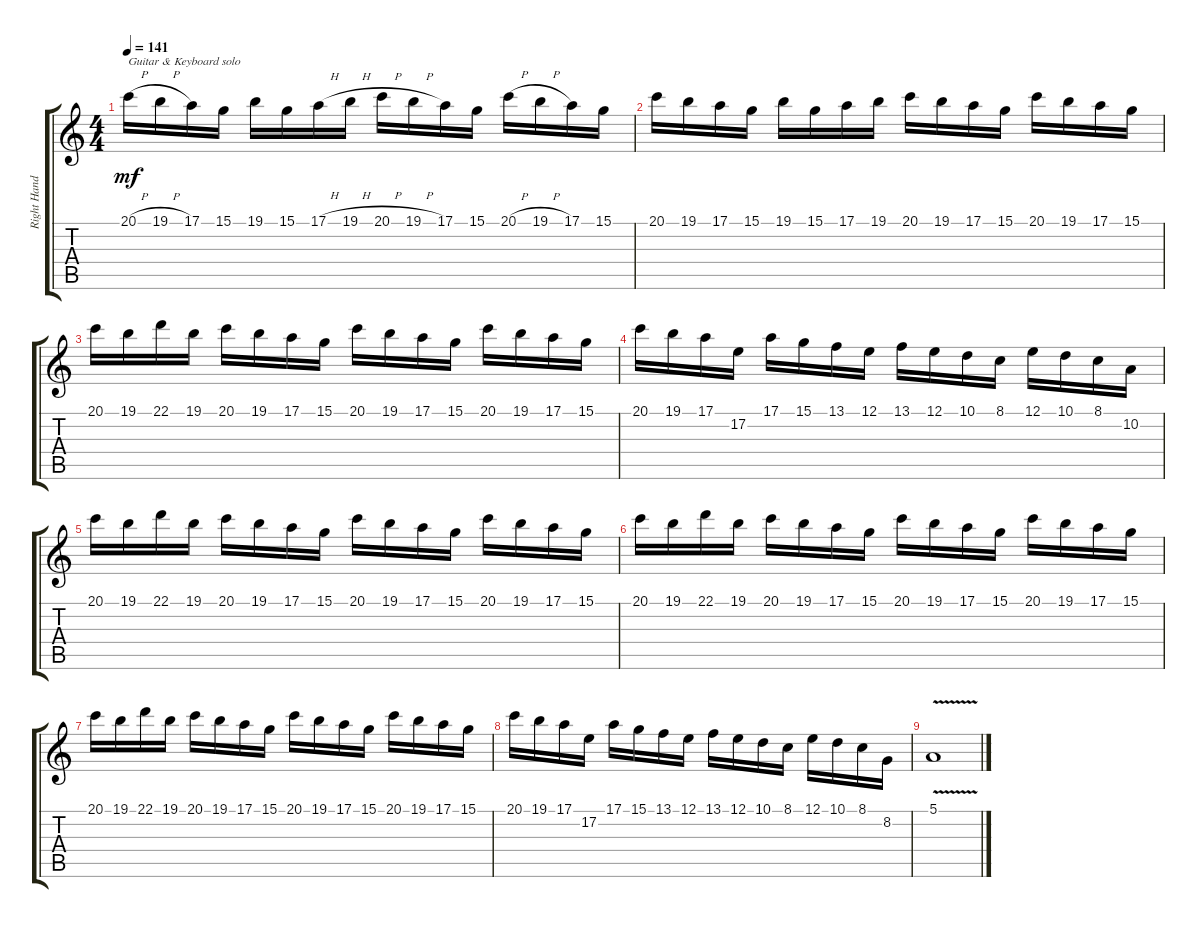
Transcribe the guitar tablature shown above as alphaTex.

\track ("Right Hand Keyboard" "Right Hand") {instrument stringensemble1}
\staff {score tabs}
\tuning (E4 B3 G3 D3 A2 E2) {hide}
\ts (4 4)
\tempo 141
\clef g2
\ks c
20.1{h}.16{txt "Guitar & Keyboard solo" dy mf volume 11 balance 9 instrument lead2sawtooth} 19.1{h}.16 17.1.16 15.1.16 19.1.16 15.1.16 17.1{h}.16 19.1{h}.16 20.1{h}.16 19.1{h}.16 17.1.16 15.1.16 20.1{h}.16 19.1{h}.16 17.1.16 15.1.16 |
20.1.16 19.1.16 17.1.16 15.1.16 19.1.16 15.1.16 17.1.16 19.1.16 20.1.16 19.1.16 17.1.16 15.1.16 20.1.16 19.1.16 17.1.16 15.1.16 |
20.1.16 19.1.16 22.1.16 19.1.16 20.1.16 19.1.16 17.1.16 15.1.16 20.1.16 19.1.16 17.1.16 15.1.16 20.1.16 19.1.16 17.1.16 15.1.16 |
20.1.16 19.1.16 17.1.16 17.2.16 17.1.16 15.1.16 13.1.16 12.1.16 13.1.16 12.1.16 10.1.16 8.1.16 12.1.16 10.1.16 8.1.16 10.2.16 |
20.1.16 19.1.16 22.1.16 19.1.16 20.1.16 19.1.16 17.1.16 15.1.16 20.1.16 19.1.16 17.1.16 15.1.16 20.1.16 19.1.16 17.1.16 15.1.16 |
20.1.16 19.1.16 22.1.16 19.1.16 20.1.16 19.1.16 17.1.16 15.1.16 20.1.16 19.1.16 17.1.16 15.1.16 20.1.16 19.1.16 17.1.16 15.1.16 |
20.1.16 19.1.16 22.1.16 19.1.16 20.1.16 19.1.16 17.1.16 15.1.16 20.1.16 19.1.16 17.1.16 15.1.16 20.1.16 19.1.16 17.1.16 15.1.16 |
20.1.16 19.1.16 17.1.16 17.2.16 17.1.16 15.1.16 13.1.16 12.1.16 13.1.16 12.1.16 10.1.16 8.1.16 12.1.16 10.1.16 8.1.16 8.2.16 |
5.1{v}.1
